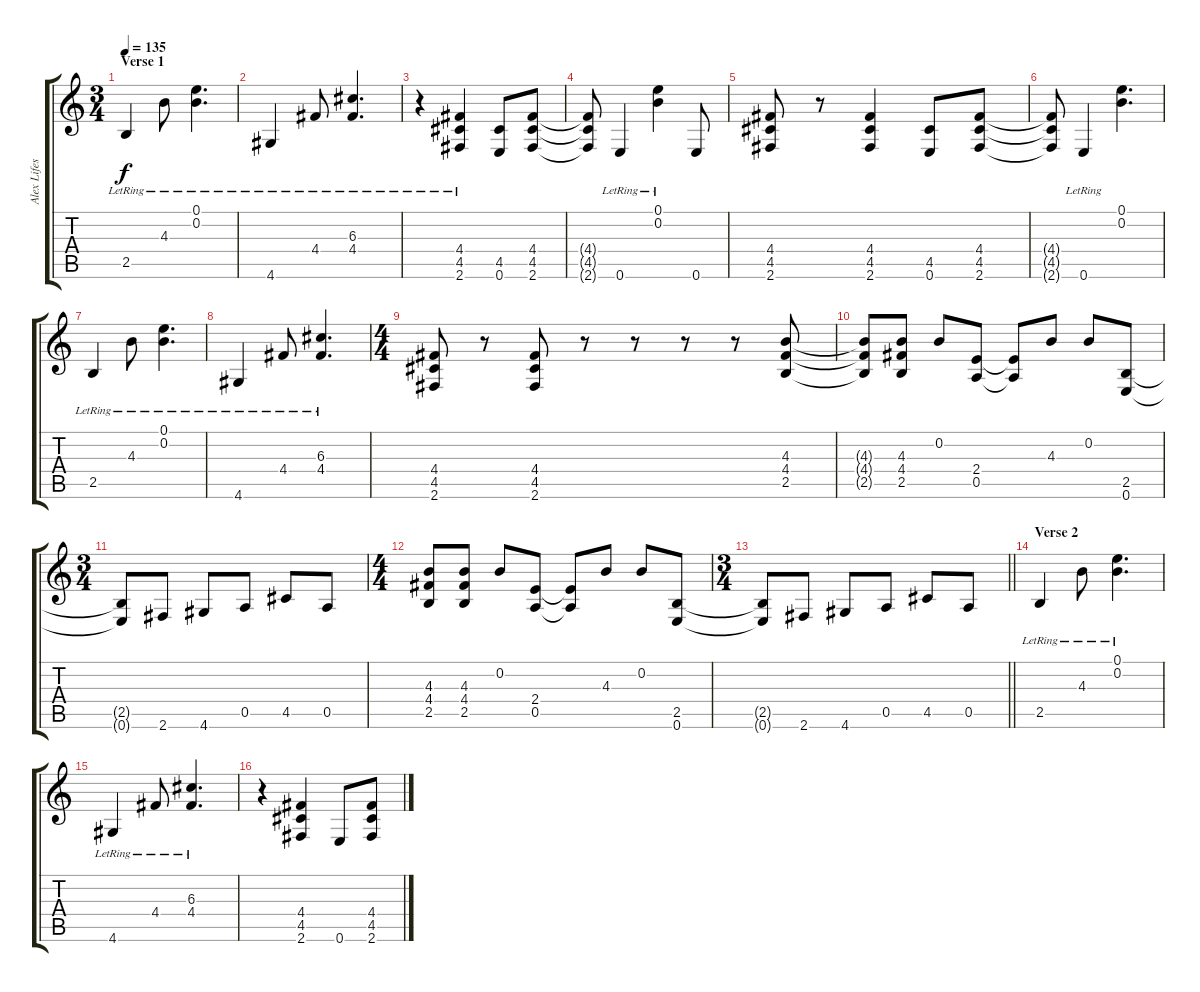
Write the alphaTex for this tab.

\track ("Alex Lifeson" "Alex Lifes") {mute instrument electricguitarclean}
\staff {score tabs}
\tuning (E4 B3 G3 D3 A2 E2) {hide}
\ts (3 4)
\section ("" "Verse 1")
\tempo 135
\clef g2
\ks c
2.5{lr}.4{dy f} 4.3{lr}.8 (0.1{lr} 0.2{lr}).4{d} |
4.6{lr}.4 4.4{lr}.8 (6.3{lr} 4.4{lr}).4{d} |
r.4 (4.4{lr} 4.5 2.6).4 (4.5 0.6).8 (4.4 4.5 2.6).8 |
(4.4{t} 4.5{t} 2.6{t}).8 0.6{lr}.4 (0.1{lr} 0.2{lr}).4 0.6.8 |
(4.4 4.5 2.6).8 r.8 (4.4 4.5 2.6).4 (4.5 0.6).8 (4.4 4.5 2.6).8 |
(4.4{t} 4.5{t} 2.6{t}).8 0.6{lr}.4 (0.1 0.2).4{d} |
2.5{lr}.4 4.3{lr}.8 (0.1{lr} 0.2{lr}).4{d} |
4.6{lr}.4 4.4{lr}.8 (6.3{lr} 4.4{lr}).4{d} |
\ts (4 4)
(4.4 4.5 2.6).8 r.8 (4.4 4.5 2.6).8 r.8 r.8 r.8 r.8 (4.3 4.4 2.5).8 |
(4.3{t} 4.4{t} 2.5{t}).8 (4.3 4.4 2.5).8 0.2.8 (2.4 0.5).8 (2.4{t} 0.5{t}).8 4.3.8 0.2.8 (2.5 0.6).8 |
\ts (3 4)
(2.5{t} 0.6{t}).8 2.6.8 4.6.8 0.5.8 4.5.8 0.5.8 |
\ts (4 4)
(4.3 4.4 2.5).8 (4.3 4.4 2.5).8 0.2.8 (2.4 0.5).8 (2.4{t} 0.5{t}).8 4.3.8 0.2.8 (2.5 0.6).8 |
\ts (3 4)
\barLineRight lightlight
(2.5{t} 0.6{t}).8 2.6.8 4.6.8 0.5.8 4.5.8 0.5.8 |
\section ("" "Verse 2")
2.5{lr}.4 4.3{lr}.8 (0.1{lr} 0.2{lr}).4{d} |
4.6{lr}.4 4.4{lr}.8 (6.3{lr} 4.4{lr}).4{d} |
r.4 (4.4 4.5 2.6).4 0.6.8 (4.4 4.5 2.6).8
